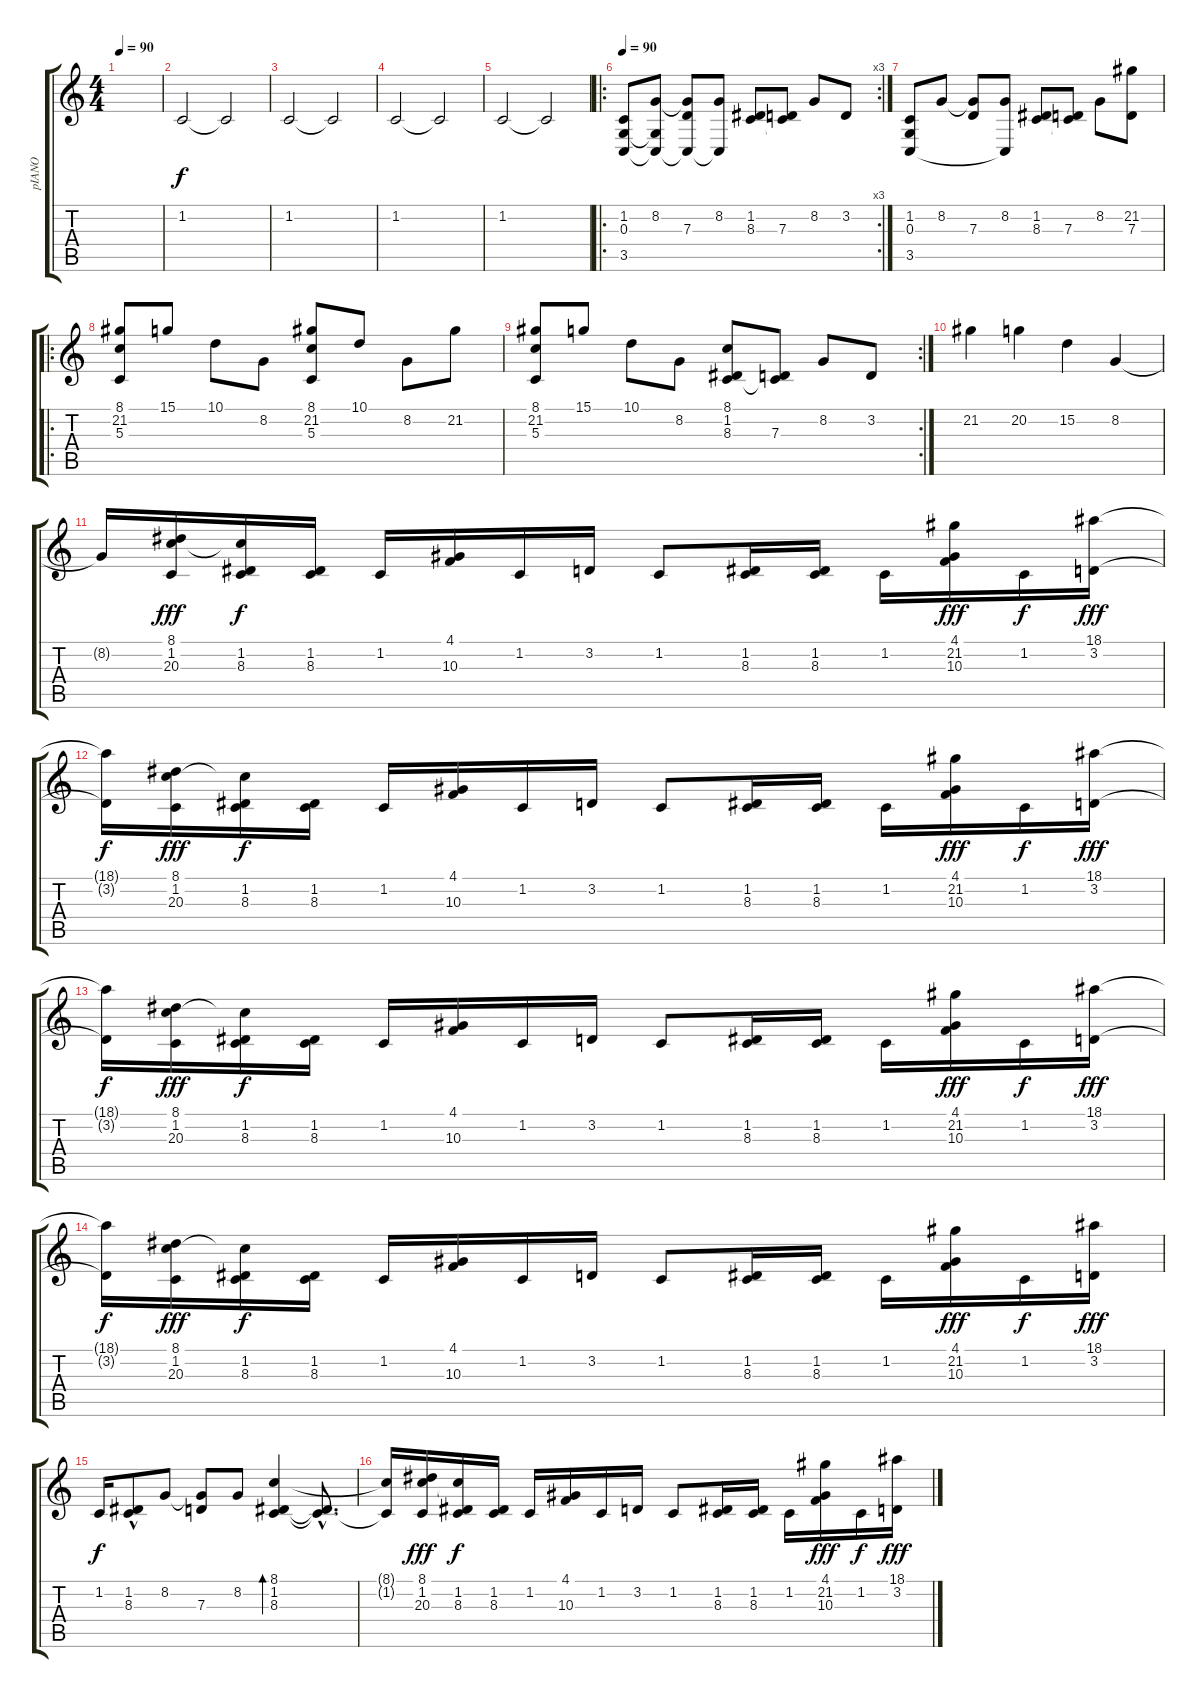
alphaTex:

\track ("pIANO" "pIANO") {instrument brightacousticpiano}
\staff {score tabs}
\tuning (E4 B3 G3 D3 A2 E2) {hide}
\ts (4 4)
\tempo 90
\tempo 45
\tempo 90
\clef g2
\ks c
|
1.2.2 1.2{t}.2 |
1.2.2 1.2{t}.2 |
1.2.2 1.2{t}.2 |
1.2.2 1.2{t}.2 |
\ro
\rc 3
\tempo 90
(1.2 0.3 3.5).8 (8.2 0.3{t} 3.5{t}).8 (8.2{t} 7.3 3.5{t}).8 (8.2 3.5{t}).8 (1.2 8.3).8 (1.2{t} 7.3).8 8.2.8 3.2.8 |
(1.2 0.3 3.5).8 8.2.8 (8.2{t} 7.3).8 (8.2 3.5{t}).8 (1.2 8.3).8 (1.2{t} 7.3).8 8.2.8 (21.2 7.3).8 |
\ro
(8.1 21.2 5.3).8 15.1.8 10.1.8 8.2.8 (8.1 21.2 5.3).8 10.1.8 8.2.8 21.2.8 |
\rc 2
(8.1 21.2 5.3).8 15.1.8 10.1.8 8.2.8 (8.1 1.2 8.3).8 (1.2{t} 7.3).8 8.2.8 3.2.8 |
21.2.4 20.2.4 15.2.4 8.2.4 |
8.2{t}.16 (8.1 1.2 20.3).16{dy fff} (8.1{t} 1.2 8.3).16{dy f} (1.2 8.3).16 1.2.16 (4.1 10.3).16 1.2.16 3.2.16 1.2.8 (1.2 8.3).16 (1.2 8.3).16 1.2.16 (4.1 21.2 10.3).16{dy fff} 1.2.16{dy f} (18.1 3.2).16{dy fff} |
(18.1{t} 3.2{t}).16{dy f} (8.1 1.2 20.3).16{dy fff} (8.1{t} 1.2 8.3).16{dy f} (1.2 8.3).16 1.2.16 (4.1 10.3).16 1.2.16 3.2.16 1.2.8 (1.2 8.3).16 (1.2 8.3).16 1.2.16 (4.1 21.2 10.3).16{dy fff} 1.2.16{dy f} (18.1 3.2).16{dy fff} |
(18.1{t} 3.2{t}).16{dy f} (8.1 1.2 20.3).16{dy fff} (8.1{t} 1.2 8.3).16{dy f} (1.2 8.3).16 1.2.16 (4.1 10.3).16 1.2.16 3.2.16 1.2.8 (1.2 8.3).16 (1.2 8.3).16 1.2.16 (4.1 21.2 10.3).16{dy fff} 1.2.16{dy f} (18.1 3.2).16{dy fff} |
(18.1{t} 3.2{t}).16{dy f} (8.1 1.2 20.3).16{dy fff} (8.1{t} 1.2 8.3).16{dy f} (1.2 8.3).16 1.2.16 (4.1 10.3).16 1.2.16 3.2.16 1.2.8 (1.2 8.3).16 (1.2 8.3).16 1.2.16 (4.1 21.2 10.3).16{dy fff} 1.2.16{dy f} (18.1 3.2).16{dy fff} |
1.2.16{dy f} (1.2 8.3{hac}).8 8.2.8 (8.2{t} 7.3).8 8.2.8 (8.1 1.2 8.3).4{bd 480} (1.2{hac t} 8.3{hac t}).8{d} |
(8.1{t} 1.2{t}).16 (8.1 1.2 20.3).16{dy fff} (8.1{t} 1.2 8.3).16{dy f} (1.2 8.3).16 1.2.16 (4.1 10.3).16 1.2.16 3.2.16 1.2.8 (1.2 8.3).16 (1.2 8.3).16 1.2.16 (4.1 21.2 10.3).16{dy fff} 1.2.16{dy f} (18.1 3.2).16{dy fff}
